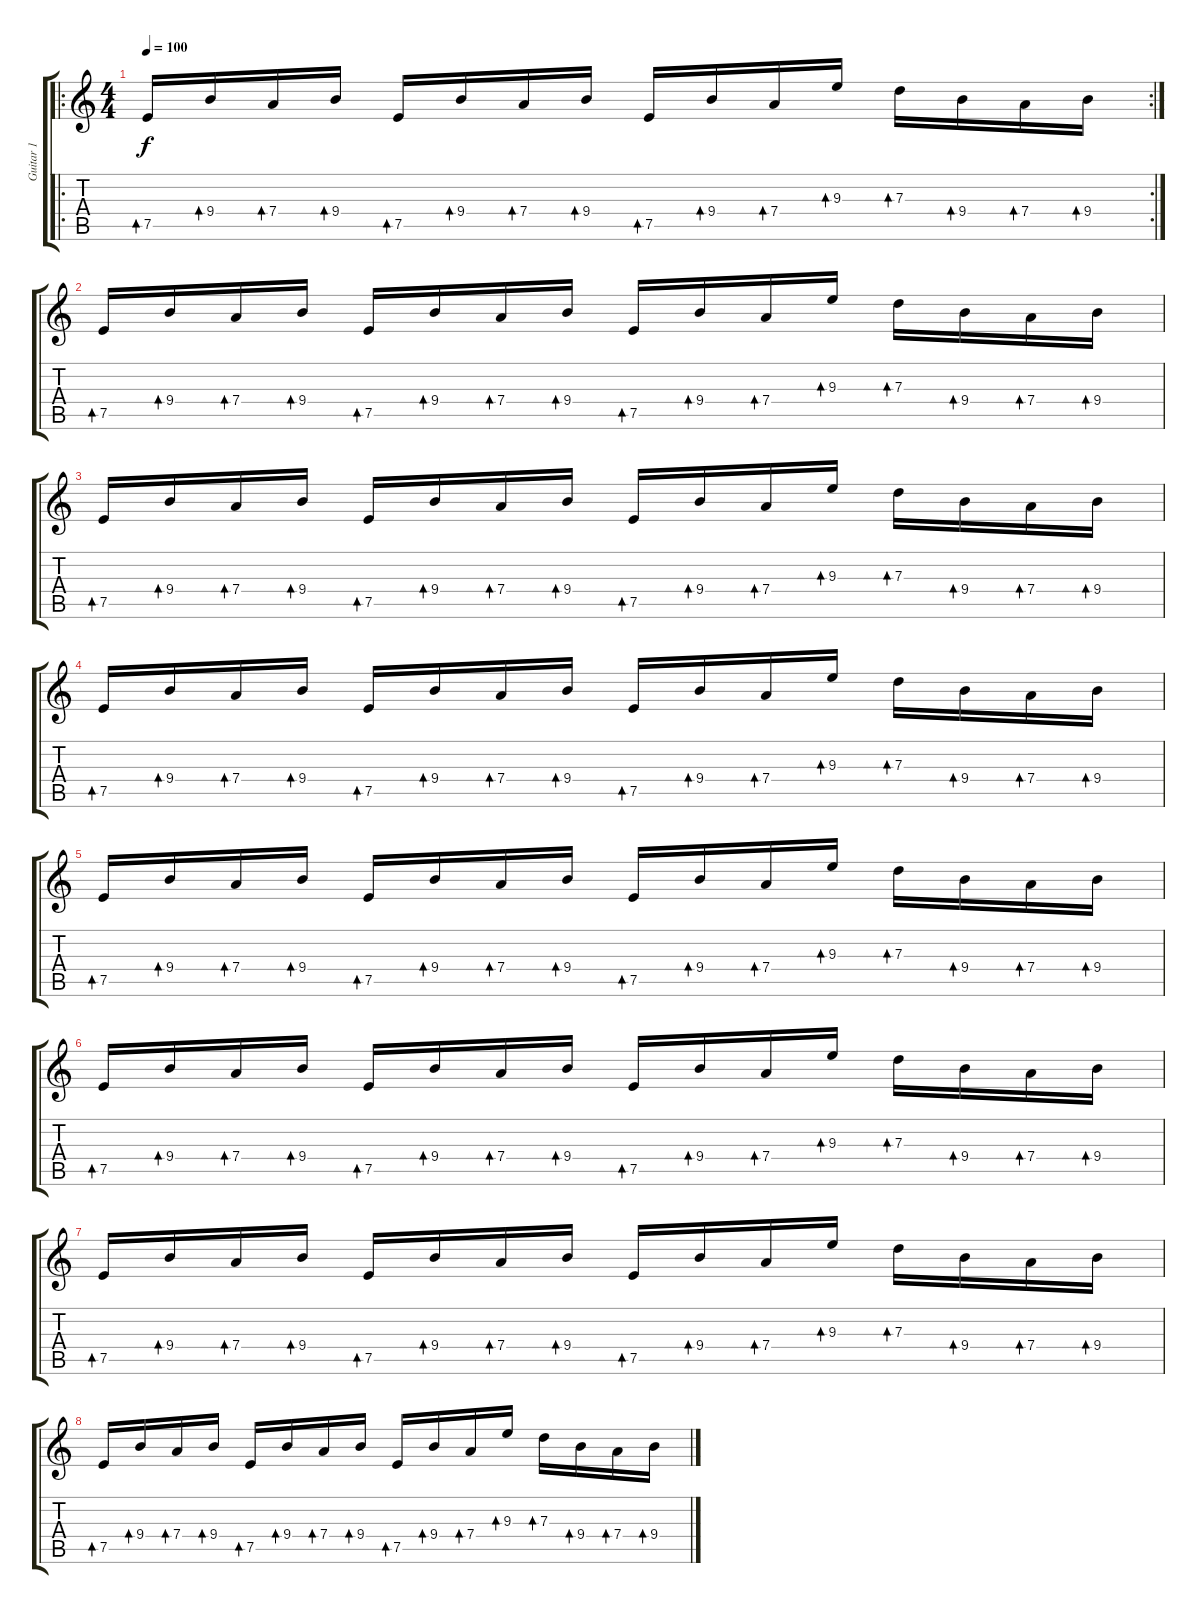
\track ("Guitar 1" "Guitar 1") {instrument distortionguitar}
\staff {score tabs}
\tuning (E4 B3 G3 D3 A2 E2) {hide}
\ro
\rc 2
\ts (4 4)
\tempo 100
\clef g2
\ks c
7.5.16{bd 30 dy f instrument distortionguitar} 9.4.16{bd 30} 7.4.16{bd 30} 9.4.16{bd 30} 7.5.16{bd 30} 9.4.16{bd 30} 7.4.16{bd 30} 9.4.16{bd 30} 7.5.16{bd 30} 9.4.16{bd 30} 7.4.16{bd 30} 9.3.16{bd 30} 7.3.16{bd 30} 9.4.16{bd 30} 7.4.16{bd 30} 9.4.16{bd 30} |
7.5.16{bd 30} 9.4.16{bd 30} 7.4.16{bd 30} 9.4.16{bd 30} 7.5.16{bd 30} 9.4.16{bd 30} 7.4.16{bd 30} 9.4.16{bd 30} 7.5.16{bd 30} 9.4.16{bd 30} 7.4.16{bd 30} 9.3.16{bd 30} 7.3.16{bd 30} 9.4.16{bd 30} 7.4.16{bd 30} 9.4.16{bd 30} |
7.5.16{bd 30} 9.4.16{bd 30} 7.4.16{bd 30} 9.4.16{bd 30} 7.5.16{bd 30} 9.4.16{bd 30} 7.4.16{bd 30} 9.4.16{bd 30} 7.5.16{bd 30} 9.4.16{bd 30} 7.4.16{bd 30} 9.3.16{bd 30} 7.3.16{bd 30} 9.4.16{bd 30} 7.4.16{bd 30} 9.4.16{bd 30} |
7.5.16{bd 30} 9.4.16{bd 30} 7.4.16{bd 30} 9.4.16{bd 30} 7.5.16{bd 30} 9.4.16{bd 30} 7.4.16{bd 30} 9.4.16{bd 30} 7.5.16{bd 30} 9.4.16{bd 30} 7.4.16{bd 30} 9.3.16{bd 30} 7.3.16{bd 30} 9.4.16{bd 30} 7.4.16{bd 30} 9.4.16{bd 30} |
7.5.16{bd 30} 9.4.16{bd 30} 7.4.16{bd 30} 9.4.16{bd 30} 7.5.16{bd 30} 9.4.16{bd 30} 7.4.16{bd 30} 9.4.16{bd 30} 7.5.16{bd 30} 9.4.16{bd 30} 7.4.16{bd 30} 9.3.16{bd 30} 7.3.16{bd 30} 9.4.16{bd 30} 7.4.16{bd 30} 9.4.16{bd 30} |
7.5.16{bd 30} 9.4.16{bd 30} 7.4.16{bd 30} 9.4.16{bd 30} 7.5.16{bd 30} 9.4.16{bd 30} 7.4.16{bd 30} 9.4.16{bd 30} 7.5.16{bd 30} 9.4.16{bd 30} 7.4.16{bd 30} 9.3.16{bd 30} 7.3.16{bd 30} 9.4.16{bd 30} 7.4.16{bd 30} 9.4.16{bd 30} |
7.5.16{bd 30} 9.4.16{bd 30} 7.4.16{bd 30} 9.4.16{bd 30} 7.5.16{bd 30} 9.4.16{bd 30} 7.4.16{bd 30} 9.4.16{bd 30} 7.5.16{bd 30} 9.4.16{bd 30} 7.4.16{bd 30} 9.3.16{bd 30} 7.3.16{bd 30} 9.4.16{bd 30} 7.4.16{bd 30} 9.4.16{bd 30} |
7.5.16{bd 30} 9.4.16{bd 30} 7.4.16{bd 30} 9.4.16{bd 30} 7.5.16{bd 30} 9.4.16{bd 30} 7.4.16{bd 30} 9.4.16{bd 30} 7.5.16{bd 30} 9.4.16{bd 30} 7.4.16{bd 30} 9.3.16{bd 30} 7.3.16{bd 30} 9.4.16{bd 30} 7.4.16{bd 30} 9.4.16{bd 30}
